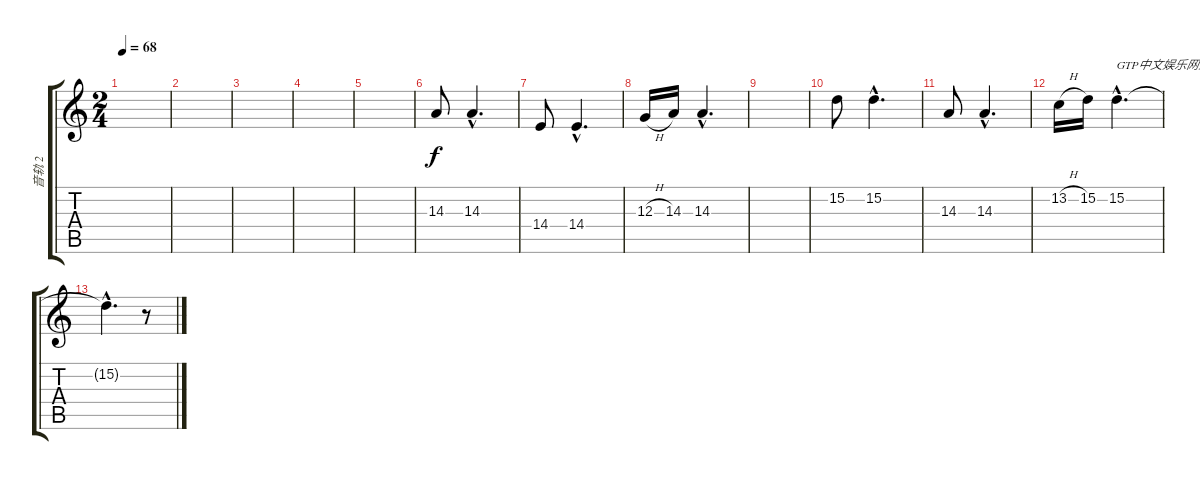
\track ("音轨 2" "音轨 2") {instrument violin}
\staff {score tabs}
\tuning (E4 B3 G3 D3 A2 E2) {hide}
\ts (2 4)
\tempo 68
\clef g2
\ks c
|
|
|
|
|
14.3.8 14.3{hac}.4{d} |
14.4.8 14.4{hac}.4{d} |
12.3{h}.16 14.3.16 14.3{hac}.4{d} |
|
15.2.8 15.2{hac}.4{d} |
14.3.8 14.3{hac}.4{d} |
13.2{h}.16 15.2.16 15.2{hac}.4{d txt "GTP中文娱乐网为您提供优秀的谱子"} |
15.2{hac t}.4{d} r.8
